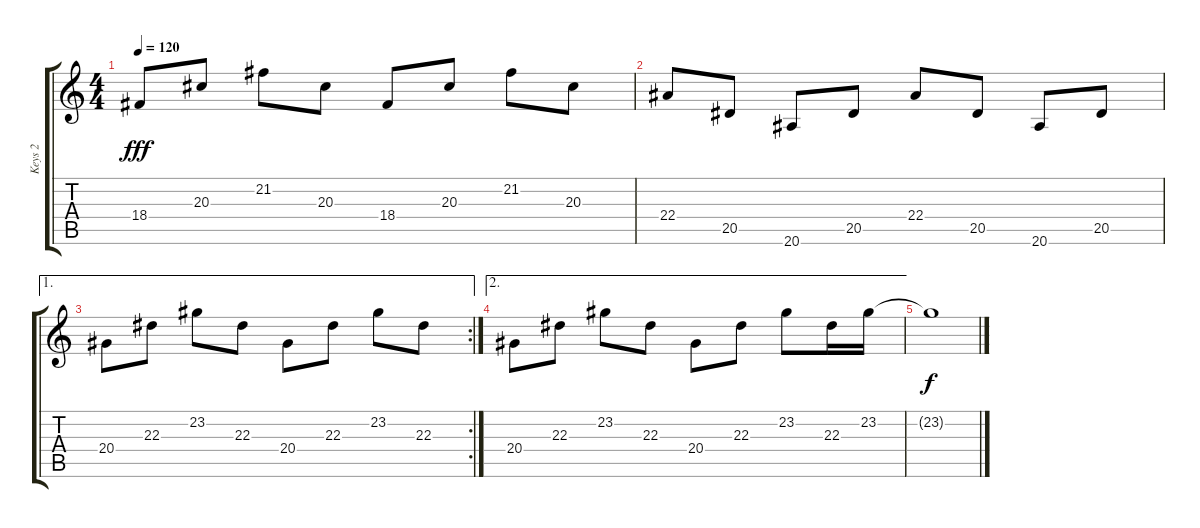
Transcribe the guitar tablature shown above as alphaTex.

\track ("Keys 2" "Keys 2") {instrument brightacousticpiano}
\staff {score tabs}
\tuning (D4 A3 F3 C3 G2 D2) {hide}
\ts (4 4)
\tempo 120
\clef g2
\ks c
18.4.8{dy fff} 20.3.8 21.2.8 20.3.8 18.4.8 20.3.8 21.2.8 20.3.8 |
22.4.8 20.5.8 20.6.8 20.5.8 22.4.8 20.5.8 20.6.8 20.5.8 |
\ae 1
\rc 2
20.4.8 22.3.8 23.2.8 22.3.8 20.4.8 22.3.8 23.2.8 22.3.8 |
\ae 2
20.4.8 22.3.8 23.2.8 22.3.8 20.4.8 22.3.8 23.2.8 22.3.16 23.2.16 |
23.2{t}.1{dy f}
